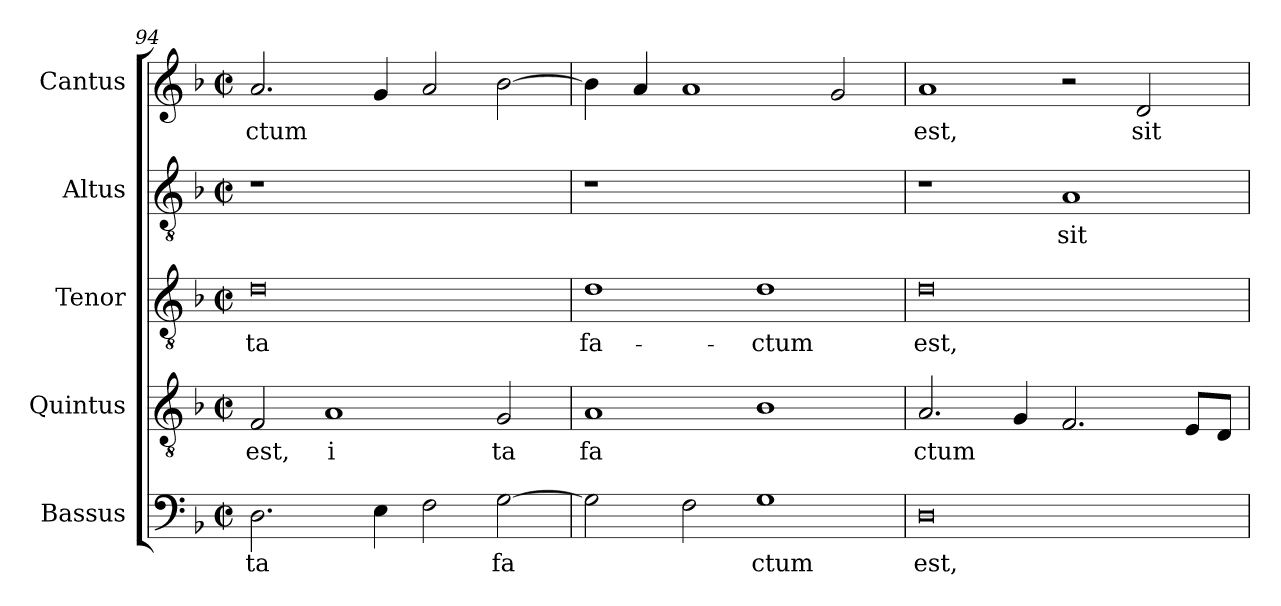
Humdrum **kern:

**kern	**text	**kern	**text	**kern	**text	**kern	**text	**kern	**text
*part5	*part5	*part4	*part4	*part3	*part3	*part2	*part2	*part1	*part1
*staff5	*staff5	*staff4	*staff4	*staff3	*staff3	*staff2	*staff2	*staff1	*staff1
*I"Bassus	*	*I"Quintus	*	*I"Tenor	*	*I"Altus	*	*I"Cantus	*
*clefF4	*	*clefGv2	*	*clefGv2	*	*clefGv2	*	*clefG2	*
*k[b-]	*	*k[b-]	*	*k[b-]	*	*k[b-]	*	*k[b-]	*
*F:	*	*F:	*	*F:	*	*F:	*	*F:	*
*M2/2	*	*M2/2	*	*M2/2	*	*M2/2	*	*M2/2	*
*met(c|)	*	*met(c|)	*	*met(c|)	*	*met(c|)	*	*met(c|)	*
=94	=94	=94	=94	=94	=94	=94	=94	=94	=94
!	!LO:LY:b:cj	!	!LO:LY:b:cj	!	!LO:LY:b:cj	!	!	!	!LO:LY:b:cj
2.D\	ta	2F/	est,	0d	-ta	1r	.	2.a/	ctum
!	!	!	!LO:LY:b:cj	!	!	!	!	!	!
.	.	1A	i	.	.	.	.	.	.
!	!LO:LY:b:cj	!	!	!	!	!	!	!	!LO:LY:b:cj
4E\	.	.	.	.	.	.	.	4g/	.
!	!LO:LY:b:cj	!	!	!	!	!	!	!	!LO:LY:b:cj
2F\	.	.	.	.	.	1ryy	.	2a/	.
!	!LO:LY:b:cj	!	!LO:LY:b:cj	!	!	!	!	!	!LO:LY:b:cj
[>2G\	fa	2G/	ta	.	.	.	.	[>2b-\	.
=95	=95	=95	=95	=95	=95	=95	=95	=95	=95
!	!LO:LY:b:cj	!	!LO:LY:b:cj	!	!LO:LY:b:cj	!	!	!	!LO:LY:b:cj
2G\]	.	1A	fa	1d	fa-	1r	.	4b-\]	.
!	!	!	!	!	!	!	!	!	!LO:LY:b:cj
.	.	.	.	.	.	.	.	4a/	.
!	!LO:LY:b:cj	!	!	!	!	!	!	!	!LO:LY:b:cj
2F\	.	.	.	.	.	.	.	1a	.
!	!LO:LY:b:cj	!	!LO:LY:b:cj	!	!LO:LY:b:cj	!	!	!	!
1G	ctum	1B-	.	1d	-ctum	1ryy	.	.	.
!	!	!	!	!	!	!	!	!	!LO:LY:b:cj
.	.	.	.	.	.	.	.	2g/	.
=96	=96	=96	=96	=96	=96	=96	=96	=96	=96
!	!LO:LY:b:cj	!	!LO:LY:b:cj	!	!LO:LY:b:cj	!	!	!	!LO:LY:b:cj
0D	est,	2.A/	ctum	0d	est,	1r	.	1a	est,
!	!	!	!LO:LY:b:cj	!	!	!	!	!	!
.	.	4G/	.	.	.	.	.	.	.
!	!	!	!LO:LY:b:cj	!	!	!	!LO:LY:b:cj	!	!
.	.	2.F/	.	.	.	1A	sit	2r	.
!	!	!	!	!	!	!	!	!	!LO:LY:b:cj
.	.	.	.	.	.	.	.	2d/	sit
!	!	!	!LO:LY:b:cj	!	!	!	!	!	!
.	.	8E/L	.	.	.	.	.	.	.
!	!	!	!LO:LY:b:cj	!	!	!	!	!	!
.	.	8D/J	.	.	.	.	.	.	.
=	=	=	=	=	=	=	=	=	=
*-	*-	*-	*-	*-	*-	*-	*-	*-	*-
